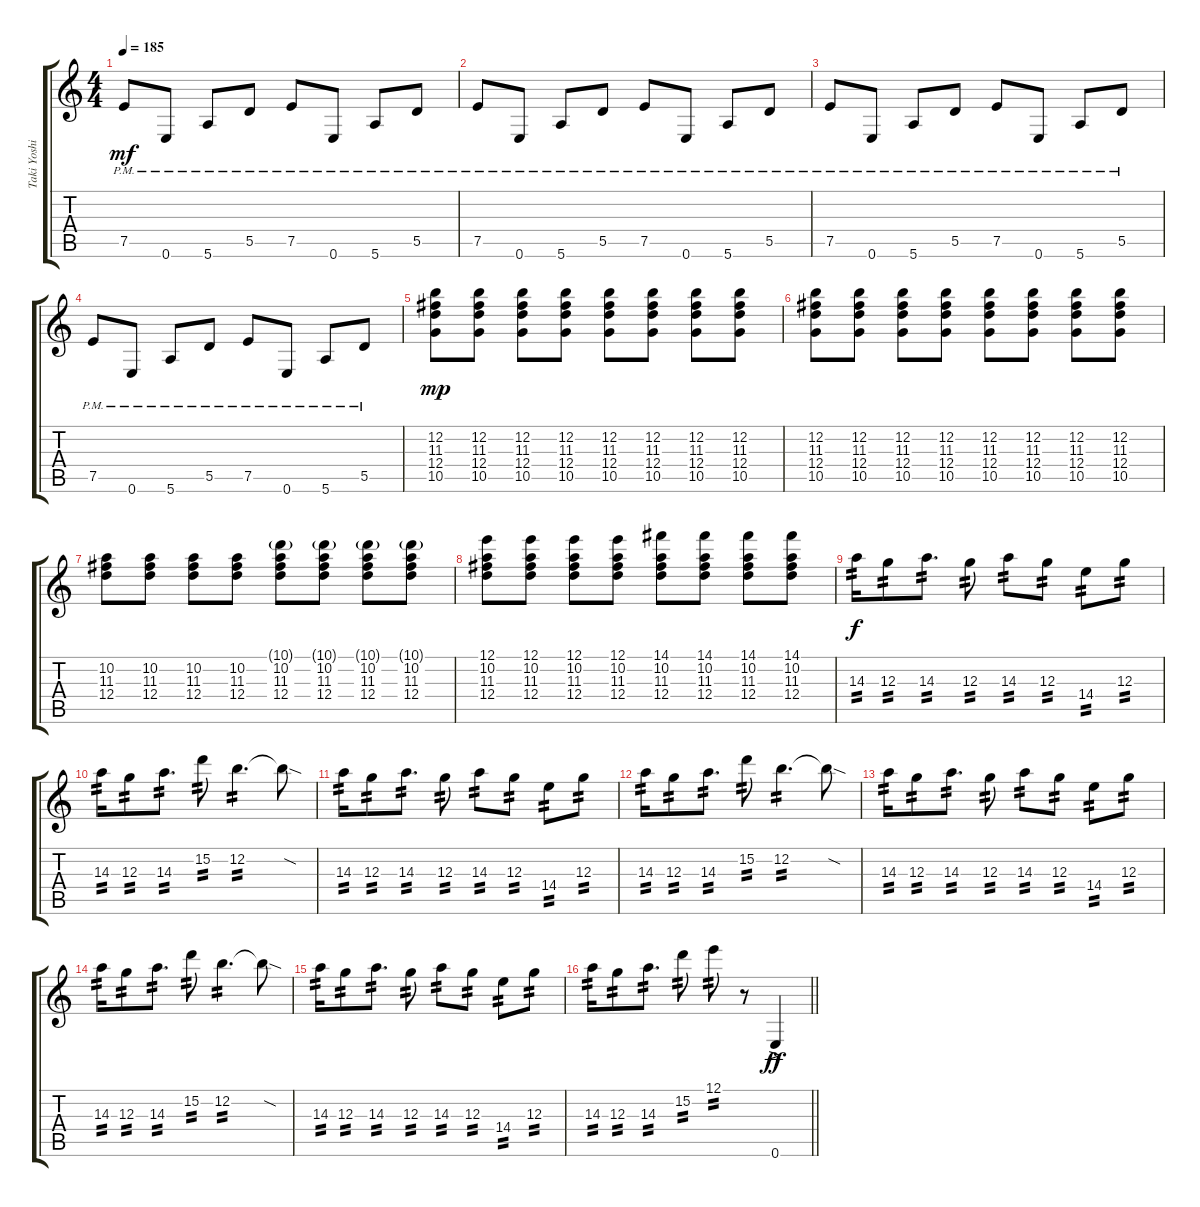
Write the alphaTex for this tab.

\track ("Taki Yoshimitsu" "Taki Yoshi") {instrument distortionguitar}
\staff {score tabs}
\tuning (E4 B3 G3 D3 A2 E2) {hide}
\ts (4 4)
\tempo 185
\clef g2
\ks c
7.5{pm}.8{dy mf} 0.6{pm}.8 5.6{pm}.8 5.5{pm}.8 7.5{pm}.8 0.6{pm}.8 5.6{pm}.8 5.5{pm}.8 |
7.5{pm}.8 0.6{pm}.8 5.6{pm}.8 5.5{pm}.8 7.5{pm}.8 0.6{pm}.8 5.6{pm}.8 5.5{pm}.8 |
7.5{pm}.8 0.6{pm}.8 5.6{pm}.8 5.5{pm}.8 7.5{pm}.8 0.6{pm}.8 5.6{pm}.8 5.5{pm}.8 |
7.5{pm}.8 0.6{pm}.8 5.6{pm}.8 5.5{pm}.8 7.5{pm}.8 0.6{pm}.8 5.6{pm}.8 5.5{pm}.8 |
(12.2 11.3 12.4 10.5).8{dy mp instrument electricguitarjazz} (12.2 11.3 12.4 10.5).8 (12.2 11.3 12.4 10.5).8 (12.2 11.3 12.4 10.5).8 (12.2 11.3 12.4 10.5).8 (12.2 11.3 12.4 10.5).8 (12.2 11.3 12.4 10.5).8 (12.2 11.3 12.4 10.5).8 |
(12.2 11.3 12.4 10.5).8 (12.2 11.3 12.4 10.5).8 (12.2 11.3 12.4 10.5).8 (12.2 11.3 12.4 10.5).8 (12.2 11.3 12.4 10.5).8 (12.2 11.3 12.4 10.5).8 (12.2 11.3 12.4 10.5).8 (12.2 11.3 12.4 10.5).8 |
(10.2 11.3 12.4).8 (10.2 11.3 12.4).8 (10.2 11.3 12.4).8 (10.2 11.3 12.4).8 (10.1{g} 10.2 11.3 12.4).8 (10.1{g} 10.2 11.3 12.4).8 (10.1{g} 10.2 11.3 12.4).8 (10.1{g} 10.2 11.3 12.4).8 |
(12.1 10.2 11.3 12.4).8 (12.1 10.2 11.3 12.4).8 (12.1 10.2 11.3 12.4).8 (12.1 10.2 11.3 12.4).8 (14.1 10.2 11.3 12.4).8 (14.1 10.2 11.3 12.4).8 (14.1 10.2 11.3 12.4).8 (14.1 10.2 11.3 12.4).8 |
14.3.16{tp 2 dy f instrument distortionguitar} 12.3.8{tp 2} 14.3.8{d tp 2} 12.3.8{tp 2} 14.3.8{tp 2} 12.3.8{tp 2} 14.4.8{tp 2} 12.3.8{tp 2} |
14.3.16{tp 2} 12.3.8{tp 2} 14.3.8{d tp 2} 15.2.8{tp 2} 12.2.4{d tp 2} 12.2{sod t}.8 |
14.3.16{tp 2} 12.3.8{tp 2} 14.3.8{d tp 2} 12.3.8{tp 2} 14.3.8{tp 2} 12.3.8{tp 2} 14.4.8{tp 2} 12.3.8{tp 2} |
14.3.16{tp 2} 12.3.8{tp 2} 14.3.8{d tp 2} 15.2.8{tp 2} 12.2.4{d tp 2} 12.2{sod t}.8 |
14.3.16{tp 2} 12.3.8{tp 2} 14.3.8{d tp 2} 12.3.8{tp 2} 14.3.8{tp 2} 12.3.8{tp 2} 14.4.8{tp 2} 12.3.8{tp 2} |
14.3.16{tp 2} 12.3.8{tp 2} 14.3.8{d tp 2} 15.2.8{tp 2} 12.2.4{d tp 2} 12.2{sod t}.8 |
14.3.16{tp 2} 12.3.8{tp 2} 14.3.8{d tp 2} 12.3.8{tp 2} 14.3.8{tp 2} 12.3.8{tp 2} 14.4.8{tp 2} 12.3.8{tp 2} |
\barLineRight lightlight
14.3.16{tp 2} 12.3.8{tp 2} 14.3.8{d tp 2} 15.2.8{tp 2} 12.1.8{tp 2} r.8 0.6{ac}.4{dy ff}
